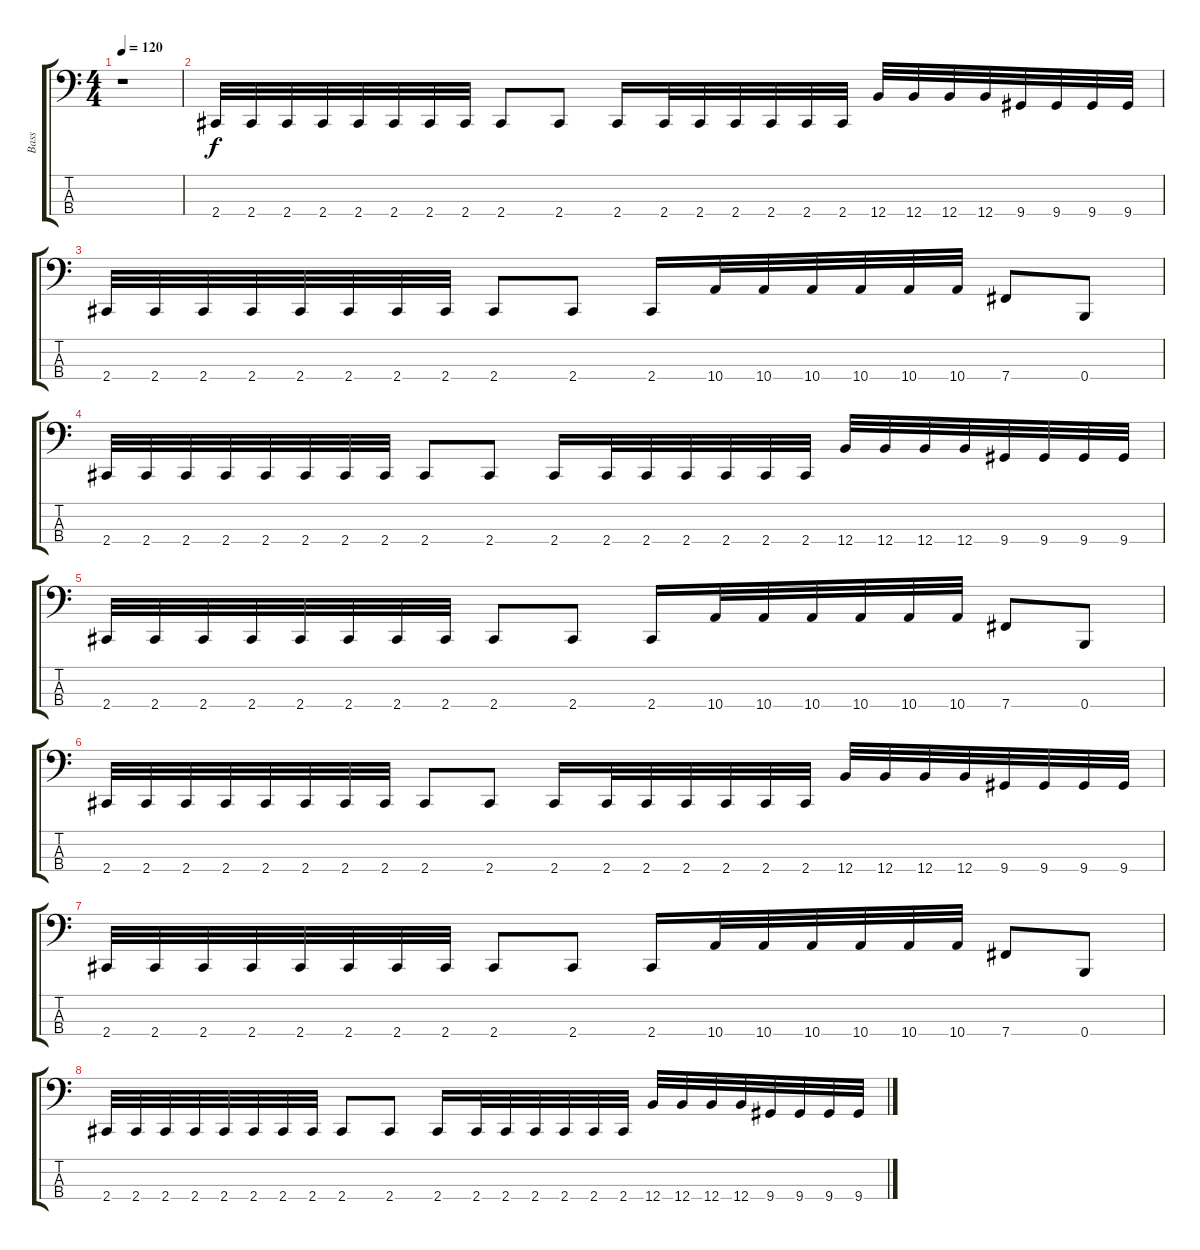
\track ("Bass" "Bass") {instrument electricbasspick}
\staff {score tabs}
\tuning (E2 B1 Gb1 B0) {hide}
\ts (4 4)
\tempo 120
\clef f4
\ks c
r.1{dy f} |
2.4.32 2.4.32 2.4.32 2.4.32 2.4.32 2.4.32 2.4.32 2.4.32 2.4.8 2.4.8 2.4.16 2.4.32 2.4.32 2.4.32 2.4.32 2.4.32 2.4.32 12.4.32 12.4.32 12.4.32 12.4.32 9.4.32 9.4.32 9.4.32 9.4.32 |
2.4.32 2.4.32 2.4.32 2.4.32 2.4.32 2.4.32 2.4.32 2.4.32 2.4.8 2.4.8 2.4.16 10.4.32 10.4.32 10.4.32 10.4.32 10.4.32 10.4.32 7.4.8 0.4.8 |
2.4.32 2.4.32 2.4.32 2.4.32 2.4.32 2.4.32 2.4.32 2.4.32 2.4.8 2.4.8 2.4.16 2.4.32 2.4.32 2.4.32 2.4.32 2.4.32 2.4.32 12.4.32 12.4.32 12.4.32 12.4.32 9.4.32 9.4.32 9.4.32 9.4.32 |
2.4.32 2.4.32 2.4.32 2.4.32 2.4.32 2.4.32 2.4.32 2.4.32 2.4.8 2.4.8 2.4.16 10.4.32 10.4.32 10.4.32 10.4.32 10.4.32 10.4.32 7.4.8 0.4.8 |
2.4.32 2.4.32 2.4.32 2.4.32 2.4.32 2.4.32 2.4.32 2.4.32 2.4.8 2.4.8 2.4.16 2.4.32 2.4.32 2.4.32 2.4.32 2.4.32 2.4.32 12.4.32 12.4.32 12.4.32 12.4.32 9.4.32 9.4.32 9.4.32 9.4.32 |
2.4.32 2.4.32 2.4.32 2.4.32 2.4.32 2.4.32 2.4.32 2.4.32 2.4.8 2.4.8 2.4.16 10.4.32 10.4.32 10.4.32 10.4.32 10.4.32 10.4.32 7.4.8 0.4.8 |
2.4.32 2.4.32 2.4.32 2.4.32 2.4.32 2.4.32 2.4.32 2.4.32 2.4.8 2.4.8 2.4.16 2.4.32 2.4.32 2.4.32 2.4.32 2.4.32 2.4.32 12.4.32 12.4.32 12.4.32 12.4.32 9.4.32 9.4.32 9.4.32 9.4.32
